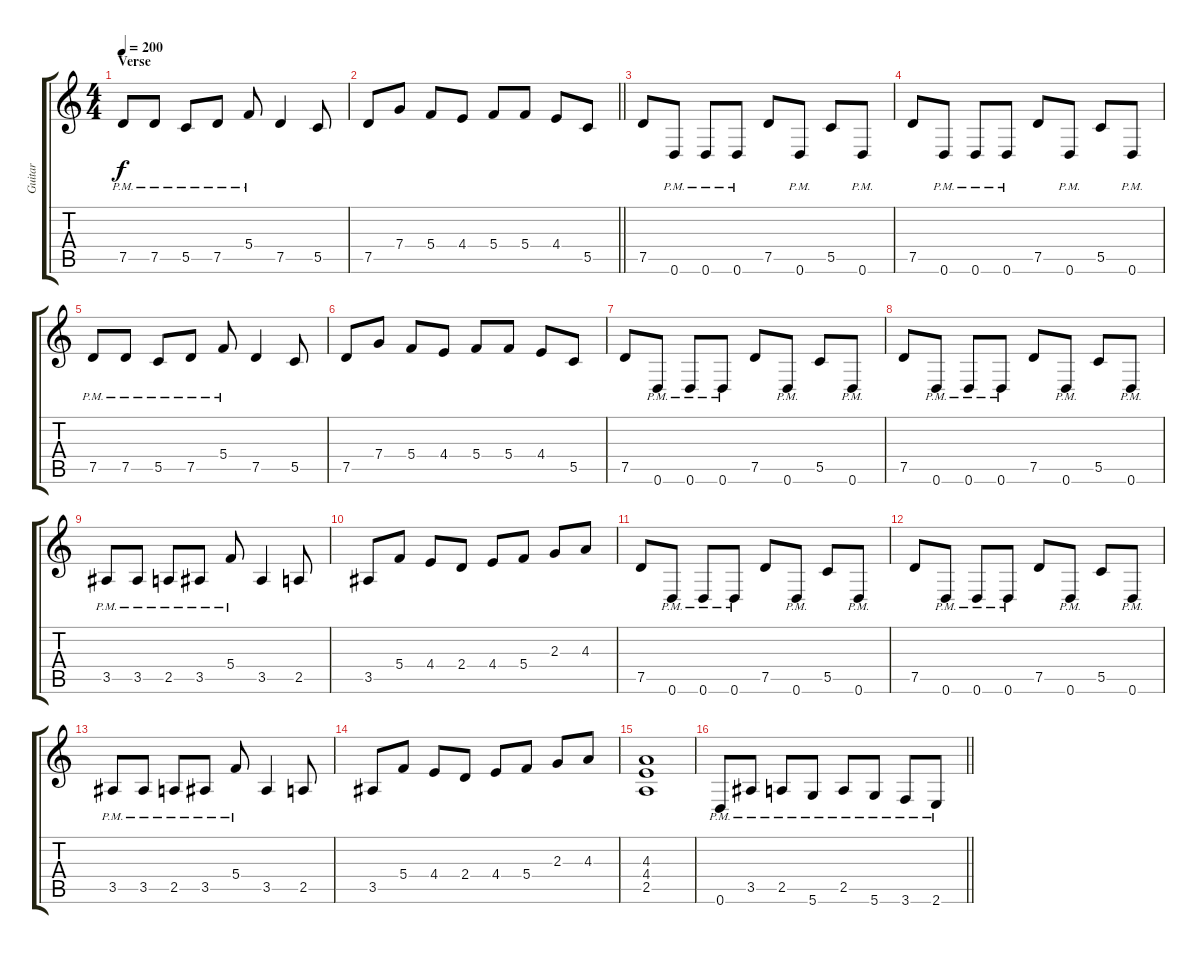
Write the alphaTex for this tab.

\track ("Guitar" "Guitar") {instrument distortionguitar}
\staff {score tabs}
\tuning (D4 A3 F3 C3 G2 D2) {hide}
\ts (4 4)
\section ("" "Verse")
\tempo 200
\clef g2
\ks c
7.5{pm}.8{dy f} 7.5{pm}.8 5.5{pm}.8 7.5{pm}.8 5.4{pm}.8 7.5.4 5.5.8 |
\barLineRight lightlight
7.5.8 7.4.8 5.4.8 4.4.8 5.4.8 5.4.8 4.4.8 5.5.8 |
7.5.8 0.6{pm}.8 0.6{pm}.8 0.6{pm}.8 7.5.8 0.6{pm}.8 5.5.8 0.6{pm}.8 |
7.5.8 0.6{pm}.8 0.6{pm}.8 0.6{pm}.8 7.5.8 0.6{pm}.8 5.5.8 0.6{pm}.8 |
7.5{pm}.8 7.5{pm}.8 5.5{pm}.8 7.5{pm}.8 5.4{pm}.8 7.5.4 5.5.8 |
7.5.8 7.4.8 5.4.8 4.4.8 5.4.8 5.4.8 4.4.8 5.5.8 |
7.5.8 0.6{pm}.8 0.6{pm}.8 0.6{pm}.8 7.5.8 0.6{pm}.8 5.5.8 0.6{pm}.8 |
7.5.8 0.6{pm}.8 0.6{pm}.8 0.6{pm}.8 7.5.8 0.6{pm}.8 5.5.8 0.6{pm}.8 |
3.5{pm}.8 3.5{pm}.8 2.5{pm}.8 3.5{pm}.8 5.4{pm}.8 3.5.4 2.5.8 |
3.5.8 5.4.8 4.4.8 2.4.8 4.4.8 5.4.8 2.3.8 4.3.8 |
7.5.8 0.6{pm}.8 0.6{pm}.8 0.6{pm}.8 7.5.8 0.6{pm}.8 5.5.8 0.6{pm}.8 |
7.5.8 0.6{pm}.8 0.6{pm}.8 0.6{pm}.8 7.5.8 0.6{pm}.8 5.5.8 0.6{pm}.8 |
3.5{pm}.8 3.5{pm}.8 2.5{pm}.8 3.5{pm}.8 5.4{pm}.8 3.5.4 2.5.8 |
3.5.8 5.4.8 4.4.8 2.4.8 4.4.8 5.4.8 2.3.8 4.3.8 |
(4.3 4.4 2.5).1 |
\barLineRight lightlight
0.6{pm}.8 3.5{pm}.8 2.5{pm}.8 5.6{pm}.8 2.5{pm}.8 5.6{pm}.8 3.6{pm}.8 2.6{pm}.8
